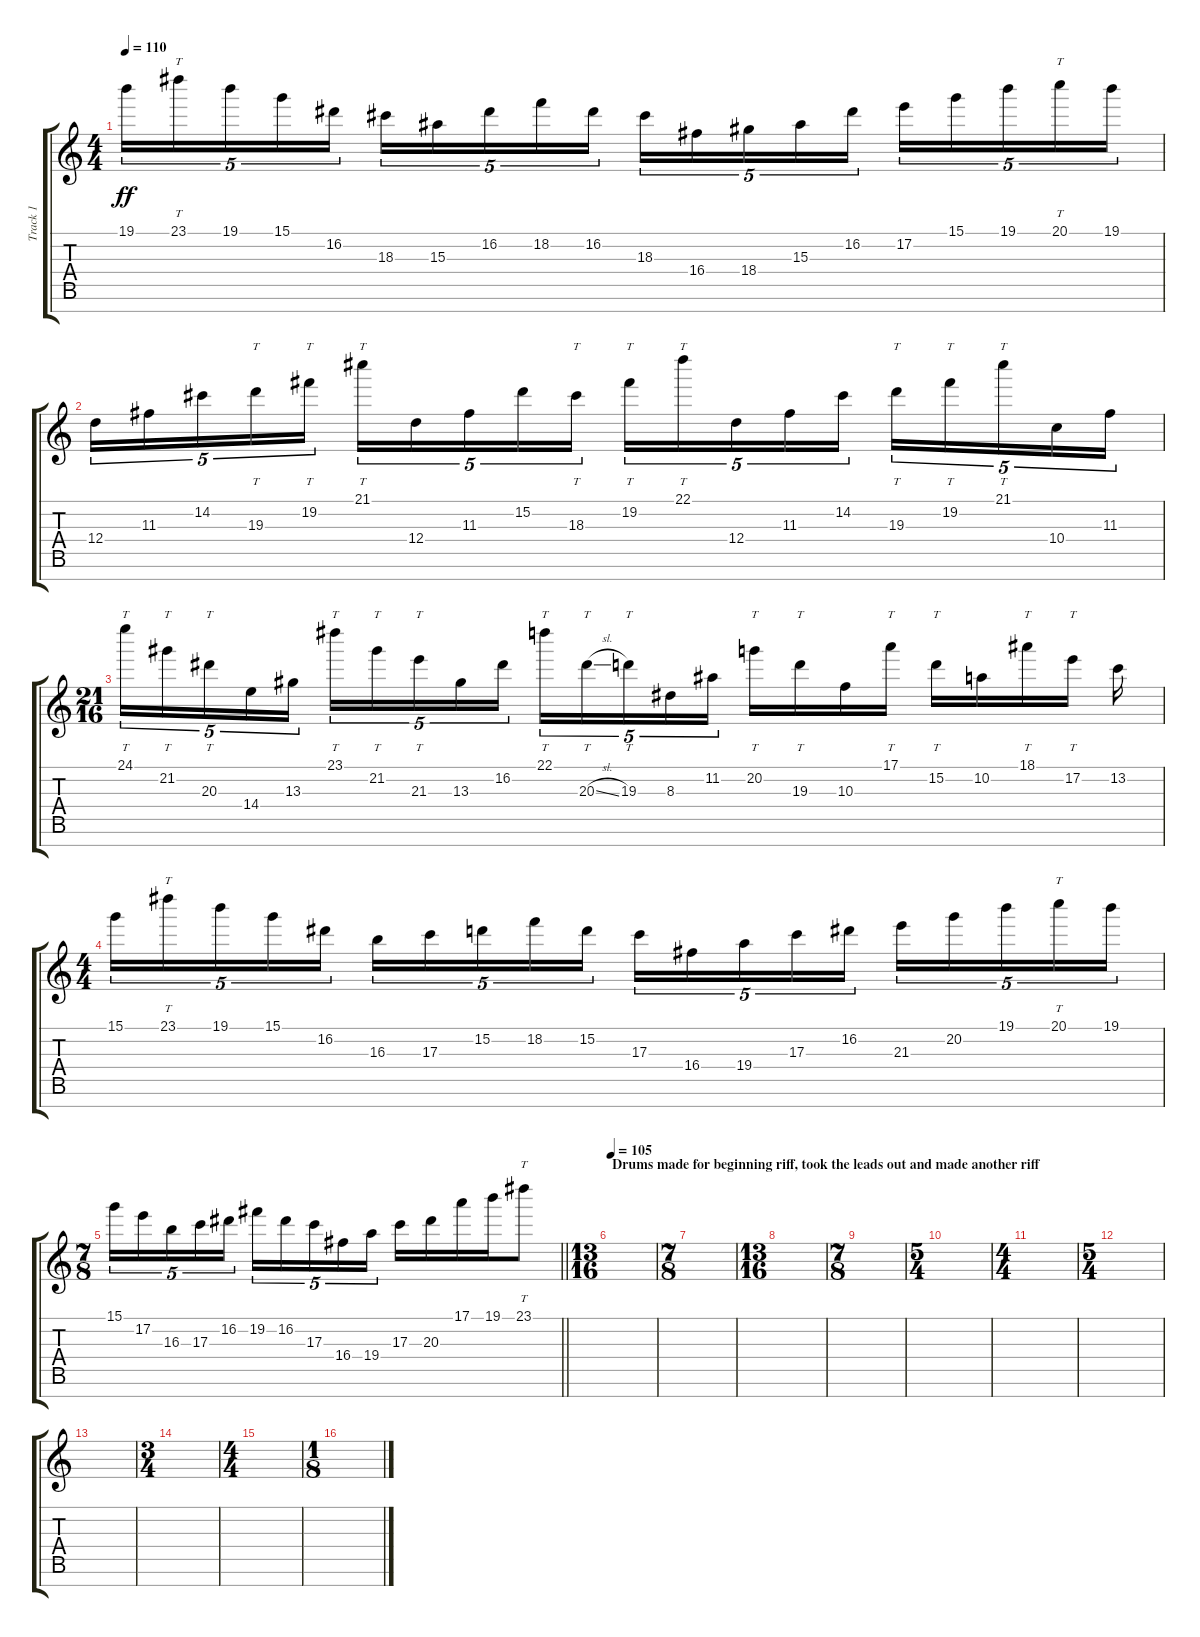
\track ("Track 1" "Track 1") {instrument distortionguitar}
\staff {score tabs}
\tuning (E4 B3 G3 D3 A2 E2 B1) {hide}
\ts (4 4)
\tempo 110
\clef g2
\ks c
19.1.16{tu (5 4) dy ff} 23.1.16{tt tu (5 4)} 19.1.16{tu (5 4)} 15.1.16{tu (5 4)} 16.2.16{tu (5 4)} 18.3.16{tu (5 4)} 15.3.16{tu (5 4)} 16.2.16{tu (5 4)} 18.2.16{tu (5 4)} 16.2.16{tu (5 4)} 18.3.16{tu (5 4)} 16.4.16{tu (5 4)} 18.4.16{tu (5 4)} 15.3.16{tu (5 4)} 16.2.16{tu (5 4)} 17.2.16{tu (5 4)} 15.1.16{tu (5 4)} 19.1.16{tu (5 4)} 20.1.16{tt tu (5 4)} 19.1.16{tu (5 4)} |
12.4.16{tu (5 4)} 11.3.16{tu (5 4)} 14.2.16{tu (5 4)} 19.3.16{tt tu (5 4)} 19.2.16{tt tu (5 4)} 21.1.16{tt tu (5 4)} 12.4.16{tu (5 4)} 11.3.16{tu (5 4)} 15.2.16{tu (5 4)} 18.3.16{tt tu (5 4)} 19.2.16{tt tu (5 4)} 22.1.16{tt tu (5 4)} 12.4.16{tu (5 4)} 11.3.16{tu (5 4)} 14.2.16{tu (5 4)} 19.3.16{tt tu (5 4)} 19.2.16{tt tu (5 4)} 21.1.16{tt tu (5 4)} 10.4.16{tu (5 4)} 11.3.16{tu (5 4)} |
\ts (21 16)
24.1.16{tt tu (5 4)} 21.2.16{tt tu (5 4)} 20.3.16{tt tu (5 4)} 14.4.16{tu (5 4)} 13.3.16{tu (5 4) beam splitsecondary} 23.1.16{tt tu (5 4)} 21.2.16{tt tu (5 4)} 21.3.16{tt tu (5 4)} 13.3.16{tu (5 4)} 16.2.16{tu (5 4) beam splitsecondary} 22.1.16{tt tu (5 4)} 20.3{sl}.16{tt tu (5 4)} 19.3.16{tt tu (5 4)} 8.3.16{tu (5 4)} 11.2.16{tu (5 4)} 20.2.16{tt} 19.3.16{tt} 10.3.16 17.1.16{tt} 15.2.16{tt} 10.2.16 18.1.16{tt} 17.2.16{tt} 13.2.16 |
\ts (4 4)
15.1.16{tu (5 4)} 23.1.16{tt tu (5 4)} 19.1.16{tu (5 4)} 15.1.16{tu (5 4)} 16.2.16{tu (5 4)} 16.3.16{tu (5 4)} 17.3.16{tu (5 4)} 15.2.16{tu (5 4)} 18.2.16{tu (5 4)} 15.2.16{tu (5 4)} 17.3.16{tu (5 4)} 16.4.16{tu (5 4)} 19.4.16{tu (5 4)} 17.3.16{tu (5 4)} 16.2.16{tu (5 4)} 21.3.16{tu (5 4)} 20.2.16{tu (5 4)} 19.1.16{tu (5 4)} 20.1.16{tt tu (5 4)} 19.1.16{tu (5 4)} |
\ts (7 8)
\barLineRight lightlight
15.1.16{tu (5 4)} 17.2.16{tu (5 4)} 16.3.16{tu (5 4)} 17.3.16{tu (5 4)} 16.2.16{tu (5 4)} 19.2.16{tu (5 4)} 16.2.16{tu (5 4)} 17.3.16{tu (5 4)} 16.4.16{tu (5 4)} 19.4.16{tu (5 4)} 17.3.16 20.3.16 17.1.16 19.1.16 23.1.8{tt} |
\ts (13 16)
\section ("" "Drums made for beginning riff, took the leads out and made another riff")
\tempo 105
|
\ts (7 8)
|
\ts (13 16)
|
\ts (7 8)
|
\ts (5 4)
|
\ts (4 4)
|
\ts (5 4)
|
|
\ts (3 4)
|
\ts (4 4)
|
\ts (1 8)
